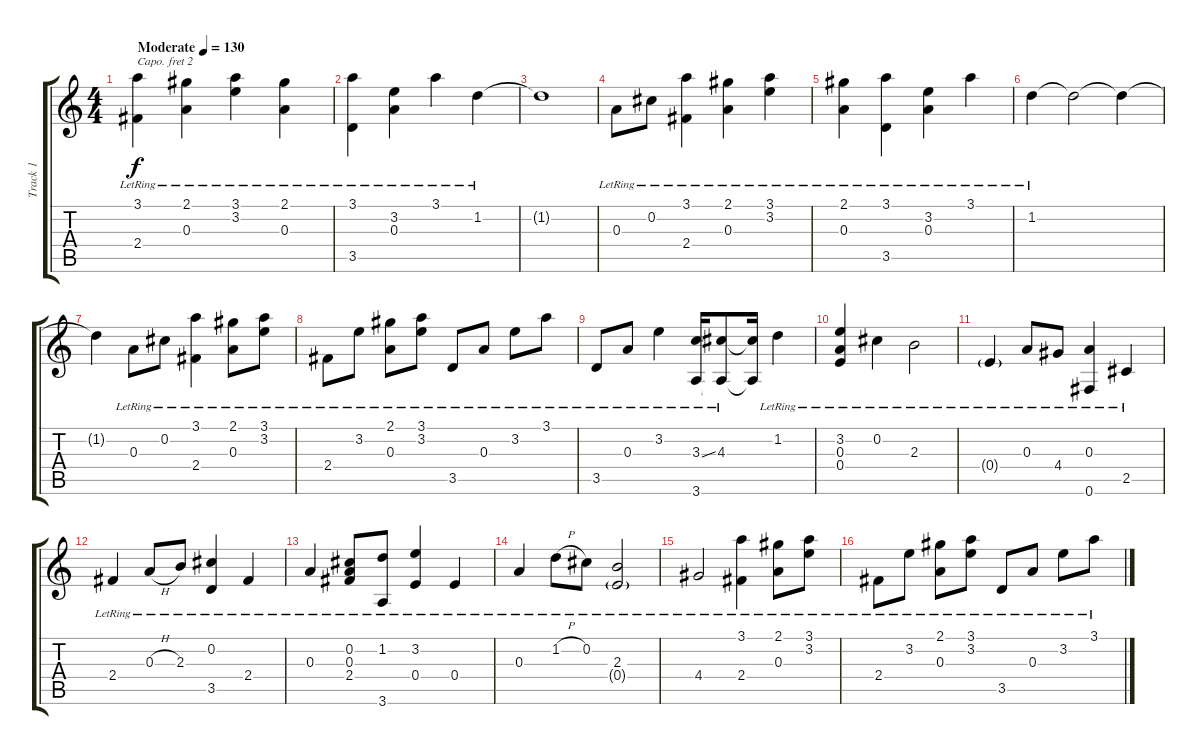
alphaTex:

\track ("Track 1" "Track 1") {instrument acousticguitarsteel}
\staff {score tabs}
\capo 2
\tuning (E4 B3 G3 D3 A2 E2) {hide}
\ts (4 4)
\tempo (130 "Moderate")
\clef g2
\ks c
(3.1{lr} 2.4{lr}).4{dy f instrument acousticguitarsteel} (2.1{lr} 0.3{lr}).4 (3.1{lr} 3.2{lr}).4 (2.1{lr} 0.3{lr}).4 |
(3.1{lr} 3.5{lr}).4 (3.2{lr} 0.3{lr}).4 3.1{lr}.4 1.2{lr}.4 |
1.2{t}.1 |
0.3{lr}.8 0.2{lr}.8 (3.1{lr} 2.4{lr}).4 (2.1{lr} 0.3{lr}).4 (3.1{lr} 3.2{lr}).4 |
(2.1{lr} 0.3{lr}).4 (3.1{lr} 3.5{lr}).4 (3.2{lr} 0.3{lr}).4 3.1{lr}.4 |
1.2{lr}.4 1.2{t}.2 1.2{t}.4 |
1.2{t}.4 0.3{lr}.8 0.2{lr}.8 (3.1{lr} 2.4{lr}).4 (2.1{lr} 0.3{lr}).8 (3.1{lr} 3.2{lr}).8 |
2.4{lr}.8 3.2{lr}.8 (2.1{lr} 0.3{lr}).8 (3.1{lr} 3.2{lr}).8 3.5{lr}.8 0.3{lr}.8 3.2{lr}.8 3.1{lr}.8 |
3.5{lr}.8 0.3{lr}.8 3.2{lr}.4 (3.3{ss lr} 3.6{lr}).16 (4.3{lr} 3.6{t}).8 (4.3{t} 3.6{t}).16 1.2{lr}.4 |
(3.2{lr} 0.3{lr} 0.4{lr}).4 0.2{lr}.4 2.3{lr}.2 |
0.4{g lr}.4 0.3{lr}.8 4.4{lr}.8 (0.3{lr} 0.6{lr}).4 2.5{lr}.4 |
2.4{lr}.4 0.3{h lr}.8 2.3{lr}.8 (0.2{lr} 3.5{lr}).4 2.4{lr}.4 |
0.3{lr}.4 (0.2{lr} 0.3{lr} 2.4{lr}).8 (1.2{lr} 3.6{lr}).8 (3.2{lr} 0.4{lr}).4 0.4{lr}.4 |
0.3{lr}.4 1.2{h lr}.8 0.2{lr}.8 (2.3{lr} 0.4{g lr}).2 |
4.4{lr}.2 (3.1{lr} 2.4{lr}).4 (2.1{lr} 0.3{lr}).8 (3.1{lr} 3.2{lr}).8 |
2.4{lr}.8 3.2{lr}.8 (2.1{lr} 0.3{lr}).8 (3.1{lr} 3.2{lr}).8 3.5{lr}.8 0.3{lr}.8 3.2{lr}.8 3.1{lr}.8
